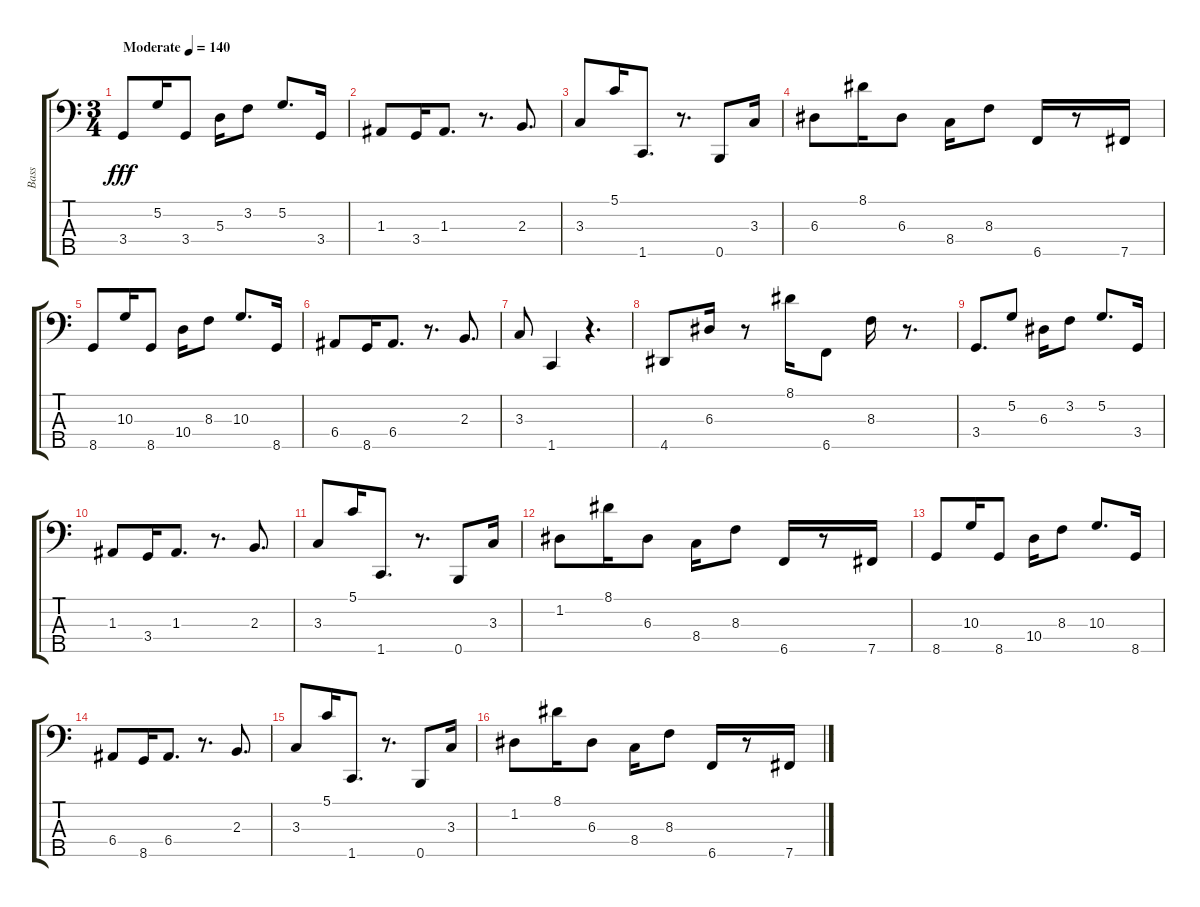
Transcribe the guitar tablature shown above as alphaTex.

\track ("Bass" "Bass") {instrument synthbass2}
\staff {score tabs}
\tuning (G2 D2 A1 E1 B0) {hide}
\ts (3 4)
\tempo (140 "Moderate")
\clef f4
\ks c
3.4.8{dy fff instrument synthbass2} 5.2.16 3.4.8 5.3.16 3.2.8 5.2.8{d} 3.4.16 |
1.3.8 3.4.16 1.3.8{d} r.8{d} 2.3.8{d} |
3.3.8 5.1.16 1.5.8{d} r.8{d} 0.5.8 3.3.16 |
6.3.8 8.1.16 6.3.8 8.4.16 8.3.8 6.5.16 r.8 7.5.16 |
8.5.8 10.3.16 8.5.8 10.4.16 8.3.8 10.3.8{d} 8.5.16 |
6.4.8 8.5.16 6.4.8{d} r.8{d} 2.3.8{d} |
3.3.8 1.5.4 r.4{d} |
4.5.8 6.3.16 r.8 8.1.16 6.5.8 8.3.16 r.8{d} |
3.4.8{d} 5.2.8 6.3.16 3.2.8 5.2.8{d} 3.4.16 |
1.3.8 3.4.16 1.3.8{d} r.8{d} 2.3.8{d} |
3.3.8 5.1.16 1.5.8{d} r.8{d} 0.5.8 3.3.16 |
1.2.8 8.1.16 6.3.8 8.4.16 8.3.8 6.5.16 r.8 7.5.16 |
8.5.8 10.3.16 8.5.8 10.4.16 8.3.8 10.3.8{d} 8.5.16 |
6.4.8 8.5.16 6.4.8{d} r.8{d} 2.3.8{d} |
3.3.8 5.1.16 1.5.8{d} r.8{d} 0.5.8 3.3.16 |
1.2.8 8.1.16 6.3.8 8.4.16 8.3.8 6.5.16 r.8 7.5.16
